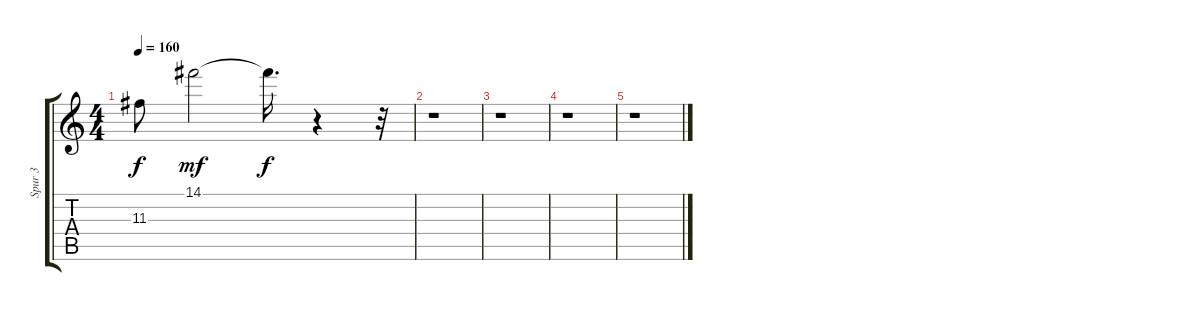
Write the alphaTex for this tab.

\track ("Spur 3" "Spur 3") {instrument overdrivenguitar}
\staff {score tabs}
\tuning (E4 B3 G3 D3 A2 E2) {hide}
\ts (4 4)
\tempo 160
\clef g2
\ks c
11.3.8{dy f} 14.1.2{dy mf} 14.1{t}.16{d dy f} r.4 r.32 |
r.1 |
r.1 |
r.1 |
r.1
